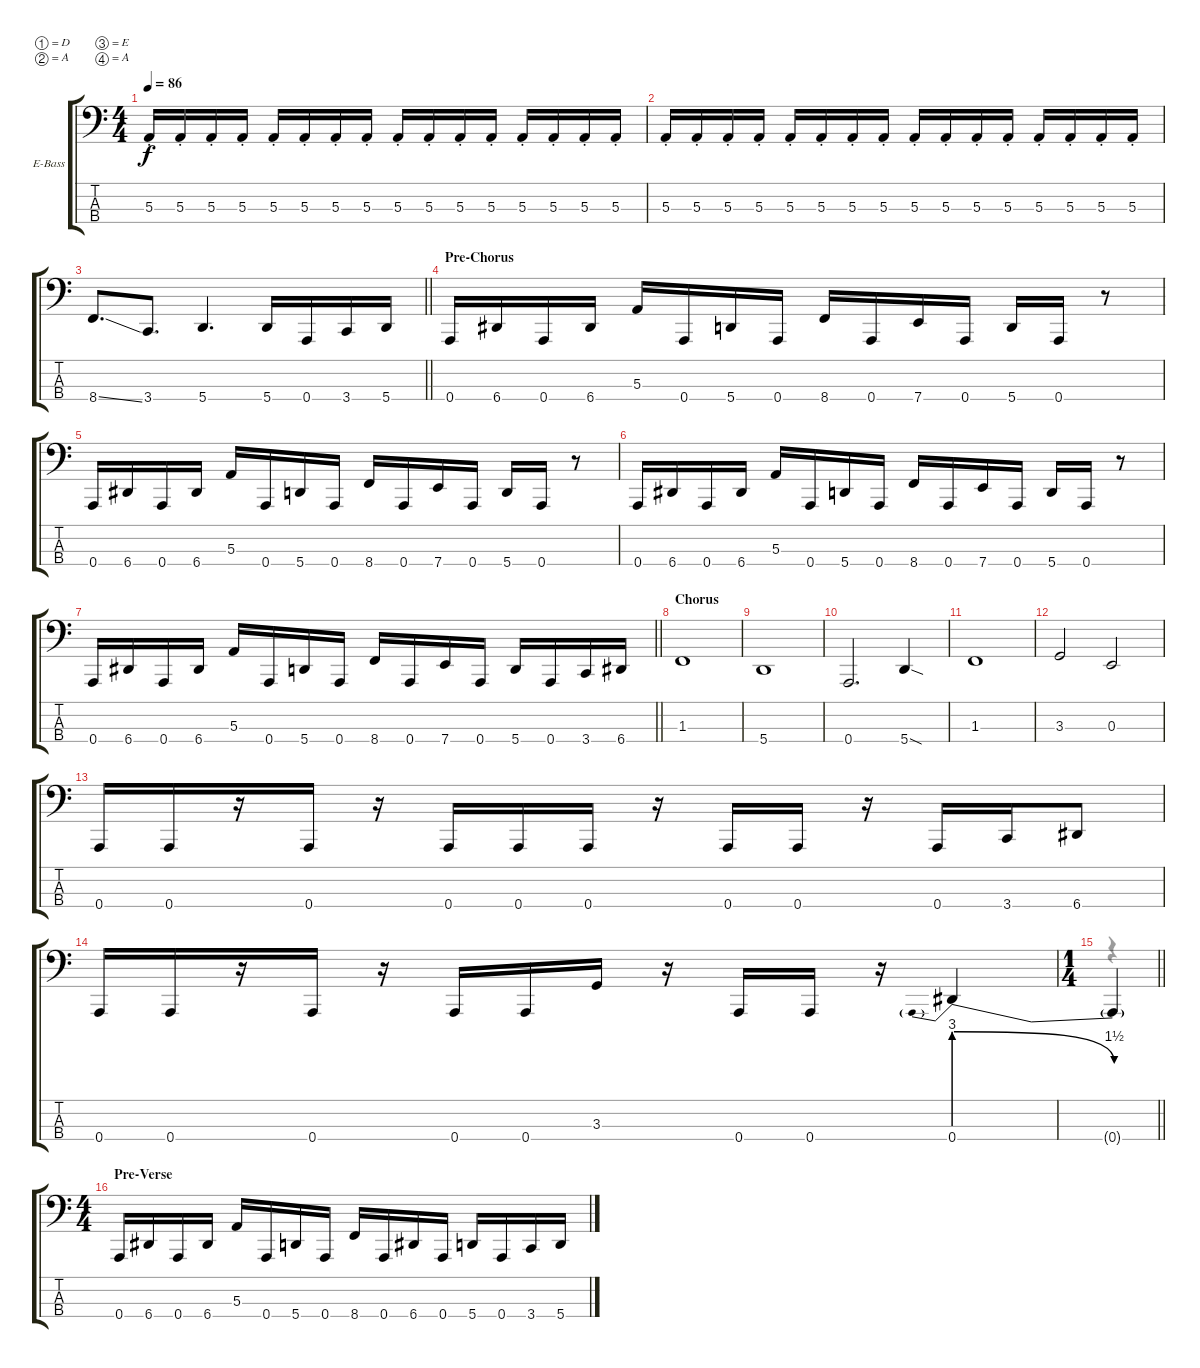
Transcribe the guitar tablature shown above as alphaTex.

\bracketExtendMode groupsimilarinstruments
\firstSystemTrackNameOrientation horizontal
\otherSystemsTrackNameOrientation horizontal
\track ("Bass" "E-Bass") {instrument electricbassfinger}
\staff {score tabs}
\tuning (D2 A1 E1 A0)
\voice
\ts (4 4)
\tempo 86
\clef f4
\ks c
5.3{st}.16{dy f} 5.3{st}.16 5.3{st}.16 5.3{st}.16 5.3{st}.16 5.3{st}.16 5.3{st}.16 5.3{st}.16 5.3{st}.16 5.3{st}.16 5.3{st}.16 5.3{st}.16 5.3{st}.16 5.3{st}.16 5.3{st}.16 5.3{st}.16 |
5.3{st}.16 5.3{st}.16 5.3{st}.16 5.3{st}.16 5.3{st}.16 5.3{st}.16 5.3{st}.16 5.3{st}.16 5.3{st}.16 5.3{st}.16 5.3{st}.16 5.3{st}.16 5.3{st}.16 5.3{st}.16 5.3{st}.16 5.3{st}.16 |
\barLineRight lightlight
8.4{ss}.8{d} 3.4.8{d} 5.4.4{d} 5.4.16 0.4.16 3.4.16 5.4.16 |
\section ("" "Pre-Chorus")
0.4.16 6.4.16 0.4.16 6.4.16 5.3.16 0.4.16 5.4.16 0.4.16 8.4.16 0.4.16 7.4.16 0.4.16 5.4.16 0.4.16 r.8 |
0.4.16 6.4.16 0.4.16 6.4.16 5.3.16 0.4.16 5.4.16 0.4.16 8.4.16 0.4.16 7.4.16 0.4.16 5.4.16 0.4.16 r.8 |
0.4.16 6.4.16 0.4.16 6.4.16 5.3.16 0.4.16 5.4.16 0.4.16 8.4.16 0.4.16 7.4.16 0.4.16 5.4.16 0.4.16 r.8 |
\barLineRight lightlight
0.4.16 6.4.16 0.4.16 6.4.16 5.3.16 0.4.16 5.4.16 0.4.16 8.4.16 0.4.16 7.4.16 0.4.16 5.4.16 0.4.16 3.4.16 6.4.16 |
\section ("" "Chorus")
1.3.1 |
5.4.1 |
0.4.2{d} 5.4{sod}.4 |
1.3.1 |
3.3.2 0.3.2 |
0.4.16 0.4.16 r.16 0.4.16 r.16 0.4.16 0.4.16 0.4.16 r.16 0.4.16 0.4.16 r.16 0.4.16 3.4.16 6.4.8 |
0.4.16 0.4.16 r.16 0.4.16 r.16 0.4.16 0.4.16 3.3.16 r.16 0.4.16 0.4.16 r.16 0.4{be (prebendrelease 0 12 60 6)}.4 |
\ts (1 4)
\beaming (8 2)
\barLineRight lightlight
0.4{be (hold 0 0 60 0) t}.4 |
\ts (4 4)
\beaming (8 2 2 2 2)
\section ("" "Pre-Verse")
0.4.16 6.4.16 0.4.16 6.4.16 5.3.16 0.4.16 5.4.16 0.4.16 8.4.16 0.4.16 6.4.16 0.4.16 5.4.16 0.4.16 3.4.16 5.4.16
\voice
\clef f4
\ottava regular
\simile none
\ks c
|
|
\barLineRight lightlight
|
|
|
|
\barLineRight lightlight
|
|
|
|
|
|
|
|
\barLineRight lightlight
r.4{dy mf} |
